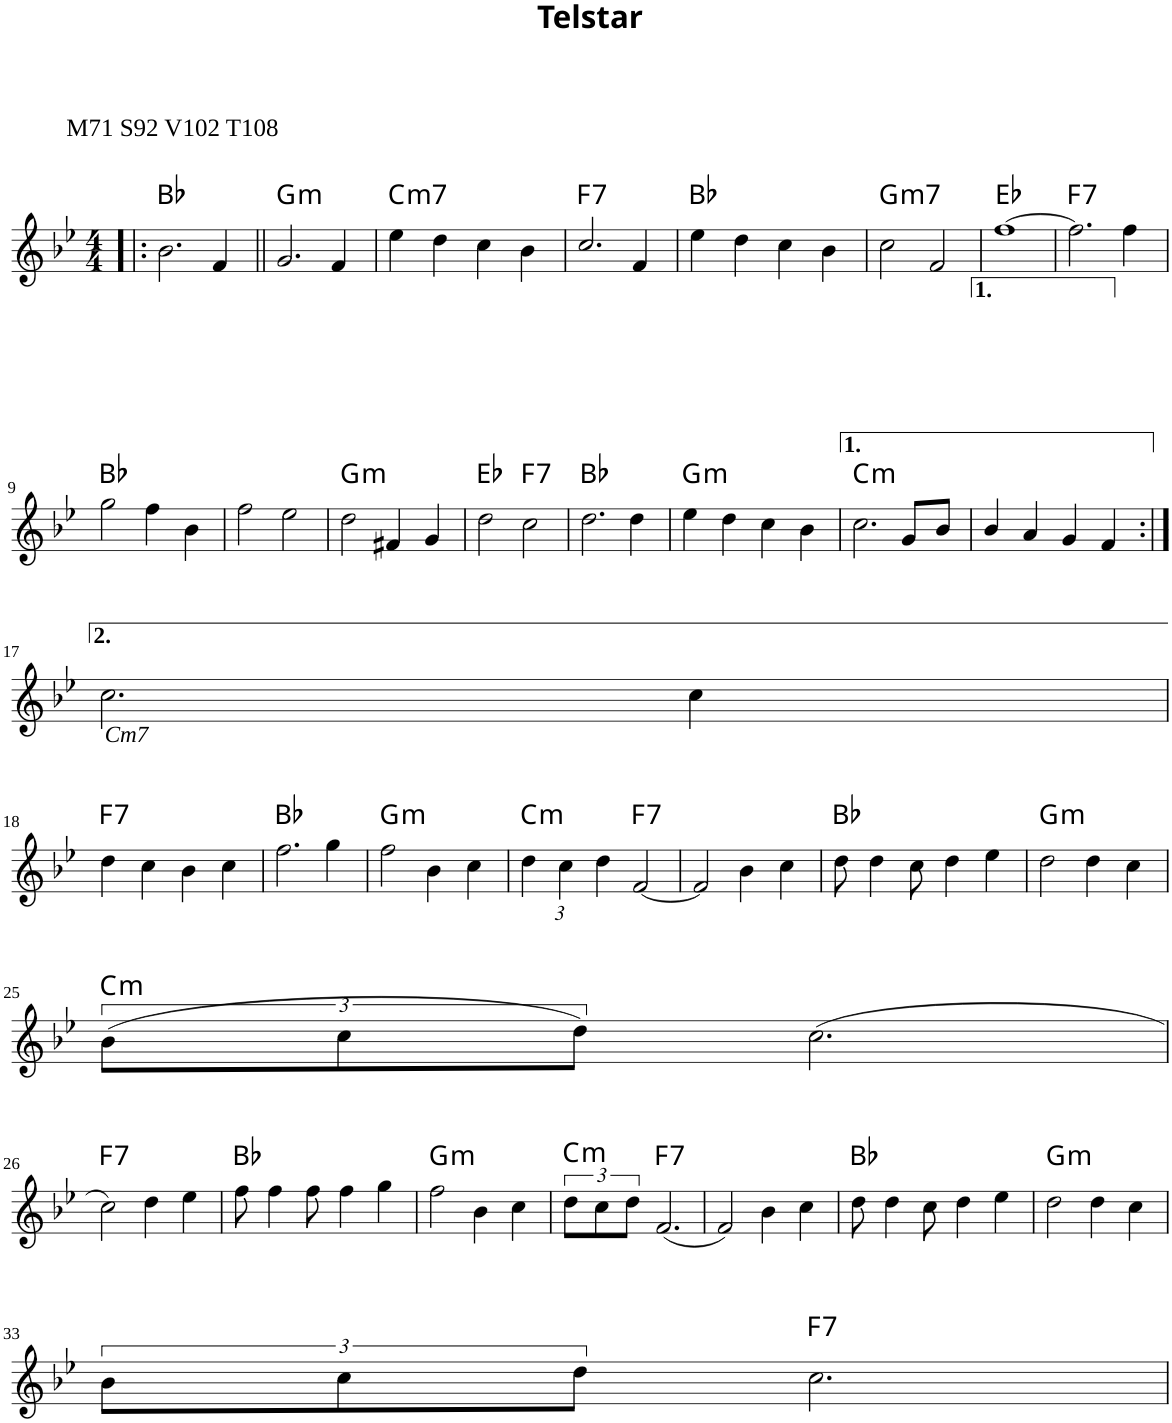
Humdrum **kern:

**kern	**harte
*part1	*part1
*staff1	*
*I"Piano	*
*I'Pno	*
*clefG2	*
*k[b-e-]	*
*M4/4	*
=1!|:	=1!|:
2.b-\	Bb:maj
4f/	.
=2||	=2||
!	!LO:H:kt=m
2.g/	G:min
4f/	.
=3	=3
!	!LO:H:kt=m7
4ee-\	C:min7
4dd\	.
4cc\	.
4b-\	.
=4	=4
!	!LO:H:kt=7
2.cc/	F:7
4f/	.
=5	=5
4ee-\	Bb:maj
4dd\	.
4cc\	.
4b-\	.
=6	=6
!	!LO:H:kt=m7
2cc\	G:min7
2f/	.
=7	=7
[1ff	Eb:maj
=8	=8
!	!LO:H:kt=7
2.ff\]	F:7
4ff\	.
!!LO:LB:g=z
=9	=9
2gg\	Bb:maj
4ff\	.
4b-\	.
=10	=10
2ff\	.
2ee-\	.
=11	=11
!	!LO:H:kt=m
2dd\	G:min
4f#X/	.
4g/	.
=12	=12
2dd\	Eb:maj
!	!LO:H:kt=7
2cc\	F:7
=13	=13
2.dd\	Bb:maj
4dd\	.
=14	=14
!	!LO:H:kt=m
4ee-\	G:min
4dd\	.
4cc\	.
4b-\	.
=15	=15
!	!LO:H:kt=m
2.cc\	C:min
8g/L	.
8b-/J	.
=16	=16
4b-/	.
4a/	.
4g/	.
4f/	.
!!LO:LB:g=z
=17:|!	=17:|!
!LO:TX:b:i:t=Cm7	!
2.cc\	.
4cc\	.
!!LO:LB:g=z
=18	=18
!	!LO:H:kt=7
4dd\	F:7
4cc\	.
4b-\	.
4cc\	.
=19	=19
2.ff\	Bb:maj
4gg\	.
=20	=20
!	!LO:H:kt=m
2ff\	G:min
4b-\	.
4cc\	.
=21	=21
*Xbrackettup	*
!	!LO:H:kt=m
6dd\	C:min
6cc\	.
6dd\	.
!	!LO:H:kt=7
[2f/	F:7
=22	=22
2f/]	.
4b-\	.
4cc\	.
=23	=23
8dd\	Bb:maj
4dd\	.
8cc\	.
4dd\	.
4ee-\	.
=24	=24
!	!LO:H:kt=m
2dd\	G:min
4dd\	.
4cc\	.
!!LO:LB:g=z
=25	=25
*brackettup	*
!	!LO:H:kt=m
(12b-\L	C:min
12cc\	.
12dd\J)	.
(2.cc\	.
!!LO:LB:g=z
=26	=26
!	!LO:H:kt=7
2cc\)	F:7
4dd\	.
4ee-\	.
=27	=27
8ff\	Bb:maj
4ff\	.
8ff\	.
4ff\	.
4gg\	.
=28	=28
!	!LO:H:kt=m
2ff\	G:min
4b-\	.
4cc\	.
=29	=29
!	!LO:H:kt=m
12dd\L	C:min
12cc\	.
12dd\J	.
!	!LO:H:kt=7
(2.f/	F:7
=30	=30
2f/)	.
4b-\	.
4cc\	.
=31	=31
8dd\	Bb:maj
4dd\	.
8cc\	.
4dd\	.
4ee-\	.
=32	=32
!	!LO:H:kt=m
2dd\	G:min
4dd\	.
4cc\	.
!!LO:LB:g=z
=33	=33
12b-\L	.
12cc\	.
12dd\J	.
!	!LO:H:kt=7
2.cc\	F:7
=	=
*-	*-
